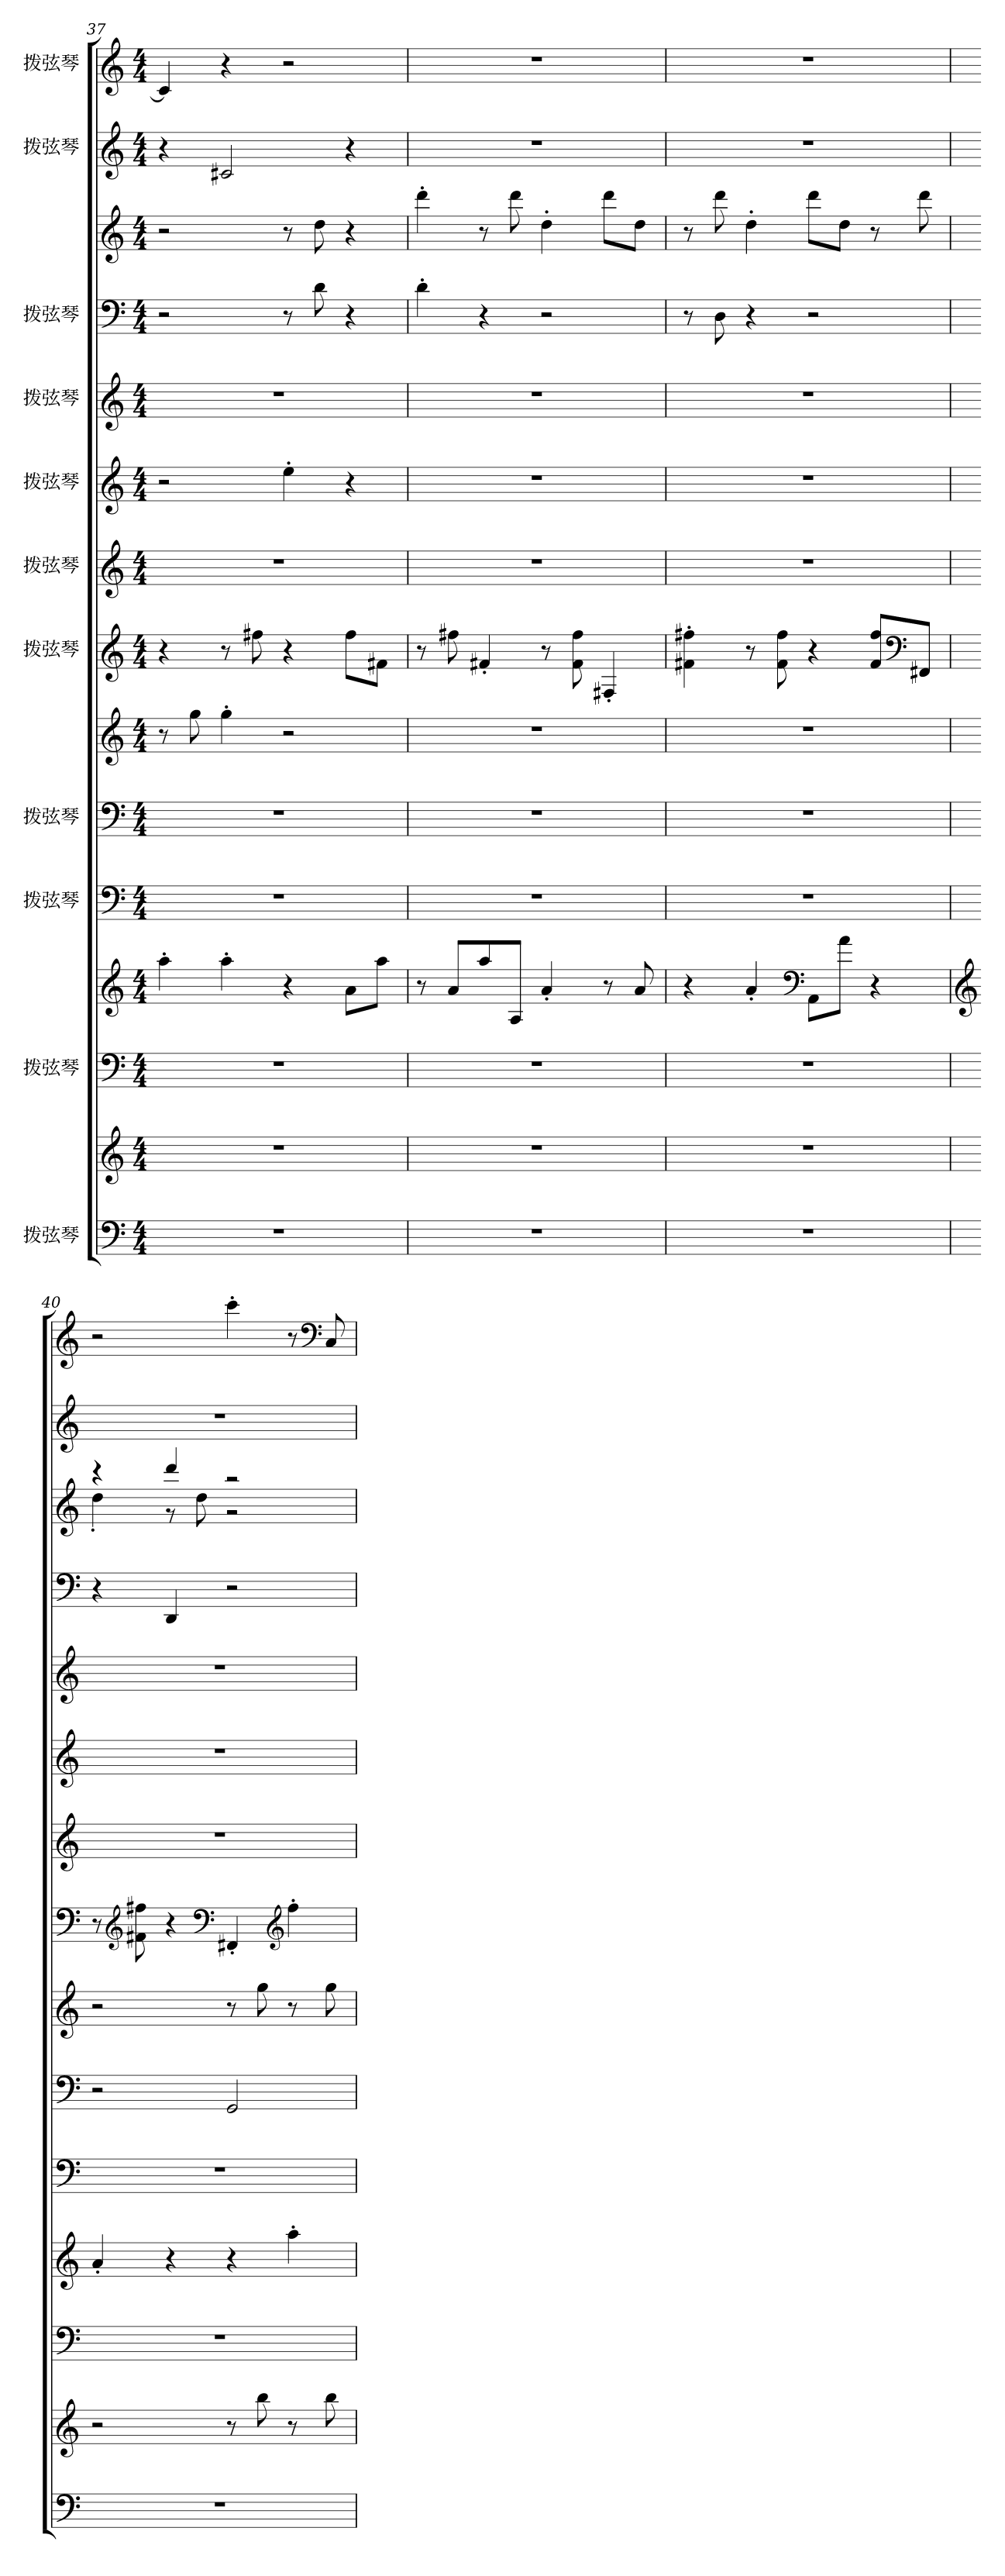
**kern	**kern	**kern	**kern	**kern	**kern	**kern	**kern	**kern	**kern	**kern	**kern	**kern	**kern	**kern
*part11	*part11	*part10	*part10	*part9	*part8	*part8	*part7	*part6	*part5	*part4	*part3	*part3	*part2	*part1
*staff15	*staff14	*staff13	*staff12	*staff11	*staff10	*staff9	*staff8	*staff7	*staff6	*staff5	*staff4	*staff3	*staff2	*staff1
*I"拨弦琴	*	*I"拨弦琴	*	*I"拨弦琴	*I"拨弦琴	*	*I"拨弦琴	*I"拨弦琴	*I"拨弦琴	*I"拨弦琴	*I"拨弦琴	*	*I"拨弦琴	*I"拨弦琴
!!LO:PB:g=z
*clefF4	*clefG2	*clefF4	*clefG2	*clefF4	*clefF4	*clefG2	*clefG2	*clefG2	*clefG2	*clefG2	*clefF4	*clefG2	*clefG2	*clefG2
*k[]	*k[]	*k[]	*k[]	*k[]	*k[]	*k[]	*k[]	*k[]	*k[]	*k[]	*k[]	*k[]	*k[]	*k[]
*M4/4	*M4/4	*M4/4	*M4/4	*M4/4	*M4/4	*M4/4	*M4/4	*M4/4	*M4/4	*M4/4	*M4/4	*M4/4	*M4/4	*M4/4
=37	=37	=37	=37	=37	=37	=37	=37	=37	=37	=37	=37	=37	=37	=37
1r	1r	1r	4aa'\	1r	1r	8r	4r	1r	2r	1r	2r	2r	4r	4c/]
.	.	.	.	.	.	8gg\	.	.	.	.	.	.	.	.
.	.	.	4aa'\	.	.	4gg'\	8r	.	.	.	.	.	2c#X/	4r
.	.	.	.	.	.	.	8ff#X\	.	.	.	.	.	.	.
.	.	.	4r	.	.	2r	4r	.	4ee'\	.	8r	8r	.	2r
.	.	.	.	.	.	.	.	.	.	.	8d\	8dd\	.	.
.	.	.	8a\L	.	.	.	8ff#\L	.	4r	.	4r	4r	4r	.
.	.	.	8aa\J	.	.	.	8f#X\J	.	.	.	.	.	.	.
=38	=38	=38	=38	=38	=38	=38	=38	=38	=38	=38	=38	=38	=38	=38
1r	1r	1r	8r	1r	1r	1r	8r	1r	1r	1r	4d'\	4ddd'\	1r	1r
.	.	.	8a/L	.	.	.	8ff#X\	.	.	.	.	.	.	.
.	.	.	8aa/	.	.	.	4f#X'/	.	.	.	4r	8r	.	.
.	.	.	8A/J	.	.	.	.	.	.	.	.	8ddd\	.	.
.	.	.	4a'/	.	.	.	8r	.	.	.	2r	4dd'\	.	.
.	.	.	.	.	.	.	8f#\ 8ff#\	.	.	.	.	.	.	.
.	.	.	8r	.	.	.	4F#X'/	.	.	.	.	8ddd\L	.	.
.	.	.	8a/	.	.	.	.	.	.	.	.	8dd\J	.	.
=39	=39	=39	=39	=39	=39	=39	=39	=39	=39	=39	=39	=39	=39	=39
1r	1r	1r	4r	1r	1r	1r	4f#X\' 4ff#X\'	1r	1r	1r	8r	8r	1r	1r
.	.	.	.	.	.	.	.	.	.	.	8D\	8ddd\	.	.
.	.	.	4a'/	.	.	.	8r	.	.	.	4r	4dd'\	.	.
.	.	.	.	.	.	.	8f#\ 8ff#\	.	.	.	.	.	.	.
*	*	*	*clefF4	*	*	*	*	*	*	*	*	*	*	*
.	.	.	8AA\L	.	.	.	4r	.	.	.	2r	8ddd\L	.	.
.	.	.	8a\J	.	.	.	.	.	.	.	.	8dd\J	.	.
.	.	.	4r	.	.	.	8f#/ 8ff#/L	.	.	.	.	8r	.	.
*	*	*	*	*	*	*	*clefF4	*	*	*	*	*	*	*
.	.	.	.	.	.	.	8FF#X/J	.	.	.	.	8ddd\	.	.
!!LO:PB:g=z
=40	=40	=40	=40	=40	=40	=40	=40	=40	=40	=40	=40	=40	=40	=40
*	*	*	*clefG2	*	*	*	*	*	*	*	*	*	*	*
*	*	*	*	*	*	*	*	*	*	*	*	*^	*	*
1r	2r	1r	4a'/	1r	2r	2r	8r	1r	1r	1r	4r	4r	4dd'\	1r	2r
*	*	*	*	*	*	*	*clefG2	*	*	*	*	*	*	*	*
.	.	.	.	.	.	.	8f#X\ 8ff#X\	.	.	.	.	.	.	.	.
.	.	.	4r	.	.	.	4r	.	.	.	4DD/	4ddd/	8r	.	.
.	.	.	.	.	.	.	.	.	.	.	.	.	8dd\	.	.
*	*	*	*	*	*	*	*clefF4	*	*	*	*	*	*	*	*
.	8r	.	4r	.	2GG/	8r	4FF#X'/	.	.	.	2r	2r	2r	.	4ccc'\
.	8bb\	.	.	.	.	8gg\	.	.	.	.	.	.	.	.	.
*	*	*	*	*	*	*	*clefG2	*	*	*	*	*	*	*	*
.	8r	.	4aa'\	.	.	8r	4ff#'\	.	.	.	.	.	.	.	8r
*	*	*	*	*	*	*	*	*	*	*	*	*	*	*	*clefF4
.	8bb\	.	.	.	.	8gg\	.	.	.	.	.	.	.	.	8C/
*	*	*	*	*	*	*	*	*	*	*	*	*v	*v	*	*
=	=	=	=	=	=	=	=	=	=	=	=	=	=	=
*-	*-	*-	*-	*-	*-	*-	*-	*-	*-	*-	*-	*-	*-	*-
